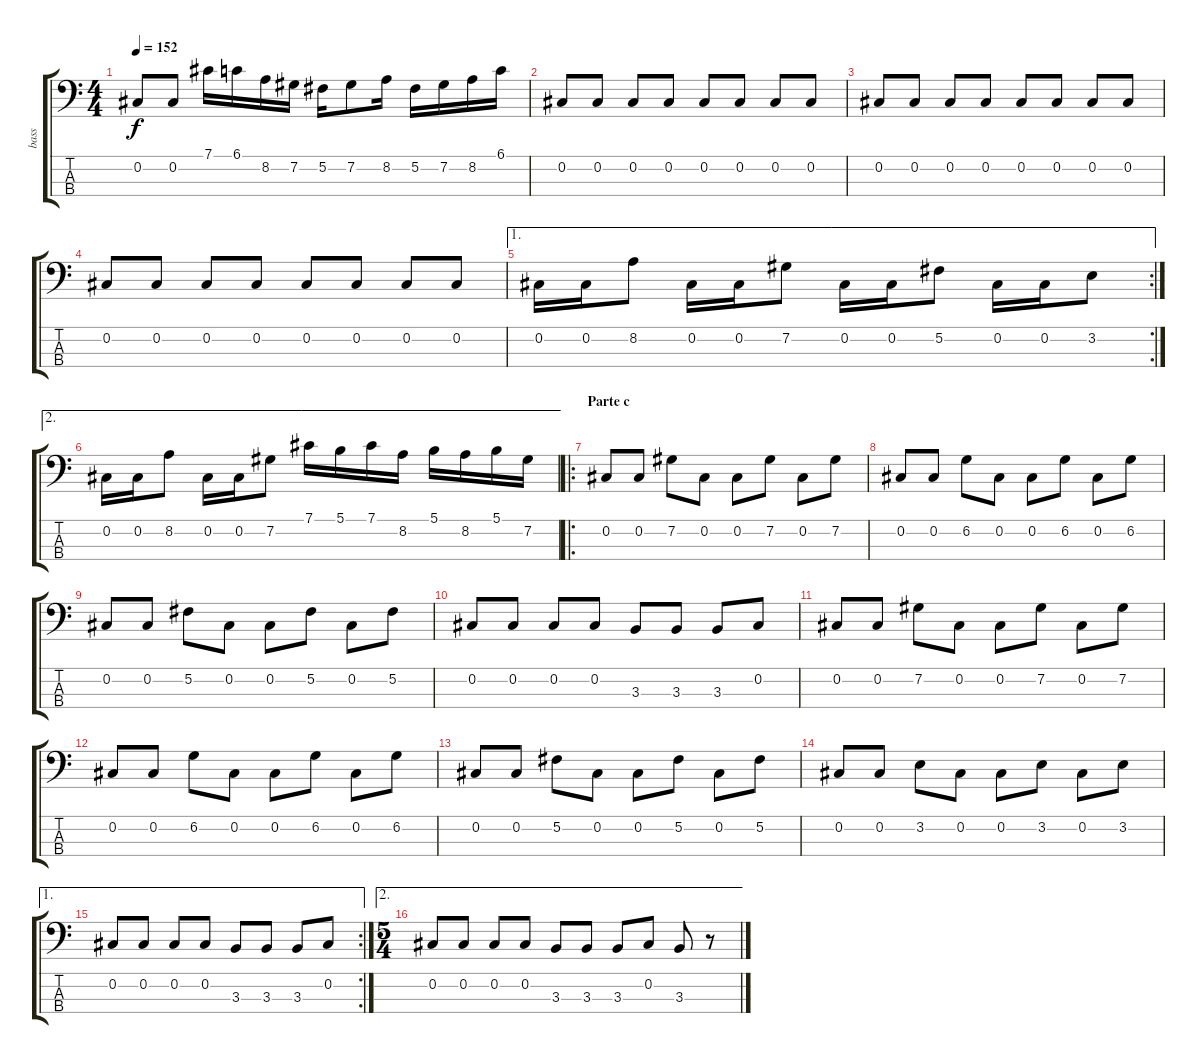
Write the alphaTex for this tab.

\track ("bass" "bass") {instrument electricbassfinger}
\staff {score tabs}
\tuning (Gb2 Db2 Ab1 Eb1) {hide}
\ts (4 4)
\tempo 152
\clef f4
\ks c
0.2.8{dy f} 0.2.8 7.1.16 6.1.16 8.2.16 7.2.16 5.2.16 7.2.8 8.2.16 5.2.16 7.2.16 8.2.16 6.1.16 |
0.2.8 0.2.8 0.2.8 0.2.8 0.2.8 0.2.8 0.2.8 0.2.8 |
0.2.8 0.2.8 0.2.8 0.2.8 0.2.8 0.2.8 0.2.8 0.2.8 |
0.2.8 0.2.8 0.2.8 0.2.8 0.2.8 0.2.8 0.2.8 0.2.8 |
\ae 1
\rc 2
0.2.16 0.2.16 8.2.8 0.2.16 0.2.16 7.2.8 0.2.16 0.2.16 5.2.8 0.2.16 0.2.16 3.2.8 |
\ae 2
0.2.16 0.2.16 8.2.8 0.2.16 0.2.16 7.2.8 7.1.16 5.1.16 7.1.16 8.2.16 5.1.16 8.2.16 5.1.16 7.2.16 |
\ro
\section ("" "Parte c")
0.2.8 0.2.8 7.2.8 0.2.8 0.2.8 7.2.8 0.2.8 7.2.8 |
0.2.8 0.2.8 6.2.8 0.2.8 0.2.8 6.2.8 0.2.8 6.2.8 |
0.2.8 0.2.8 5.2.8 0.2.8 0.2.8 5.2.8 0.2.8 5.2.8 |
0.2.8 0.2.8 0.2.8 0.2.8 3.3.8 3.3.8 3.3.8 0.2.8 |
0.2.8 0.2.8 7.2.8 0.2.8 0.2.8 7.2.8 0.2.8 7.2.8 |
0.2.8 0.2.8 6.2.8 0.2.8 0.2.8 6.2.8 0.2.8 6.2.8 |
0.2.8 0.2.8 5.2.8 0.2.8 0.2.8 5.2.8 0.2.8 5.2.8 |
0.2.8 0.2.8 3.2.8 0.2.8 0.2.8 3.2.8 0.2.8 3.2.8 |
\ae 1
\rc 2
0.2.8 0.2.8 0.2.8 0.2.8 3.3.8 3.3.8 3.3.8 0.2.8 |
\ae 2
\ts (5 4)
0.2.8 0.2.8 0.2.8 0.2.8 3.3.8 3.3.8 3.3.8 0.2.8 3.3.8 r.8
